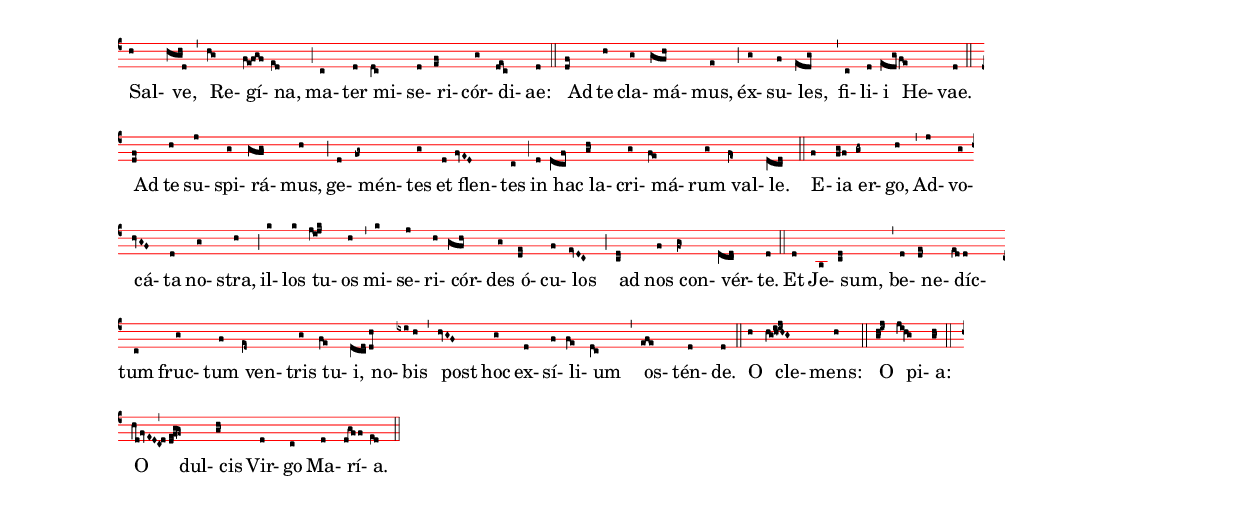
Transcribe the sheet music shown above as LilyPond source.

% Do not edit this file; it is automatically
% generated from Documentation/snippets/new
% This file is in the public domain.
%% Note: this file works from version 2.12.0
\version "2.13.16"

#(set-global-staff-size 15)
\paper {
  ragged-right = ##t
  line-width = 17\cm
  indent = 0\cm
}


\header {
  lsrtags = "headwords"
  texidoc = ""
  doctitle = "headword"
} % begin verbatim


\layout {
  \context {
    \Score
    \override PaperColumn #'keep-inside-line = ##t
    \override NonMusicalPaperColumn #'keep-inside-line = ##t
  }
}

\include "gregorian.ly"

\score {
  <<
    \new VaticanaVoice = "cantus" {
      \clef "vaticana-do3"
      % Verse 1 — Salve, Regína
      a\melisma \[ a \flexa g \pes a\melismaEnd \] d
      \divisioMinima
      \[ a\melisma \flexa g\melismaEnd \]
      \[ f\melisma \flexa e f \pes g \flexa f\melismaEnd \]
      \[ e\melisma \flexa d\melismaEnd \]
      \divisioMaior
      c d \[d\melisma \flexa c\melismaEnd \] d
      \[ e\melisma \pes f\melismaEnd\] g
      \[d\melisma \pes e \flexa c\melismaEnd \] d
      \finalis
      % Verse 2 — Vita, dulcédo
      % a\melisma \[ a \flexa g \pes a\melismaEnd \] d
      % \divisioMinima
      % \[ a\melisma \flexa g\melismaEnd \]
      % \[ f\melisma \flexa e f \pes g \flexa f\melismaEnd \]
      % \[ e\melisma \flexa d\melismaEnd \]
      % \divisioMaior
      % c d \[e\melisma \pes f\melismaEnd \] g
      % \[d\melisma \pes e \flexa c\melismaEnd \] d
      % \finalis
      % Verse 3 — Ad te clamámus
      \[ d\melisma \pes f\melismaEnd\] a g
      \[ g\melisma \flexa f \pes a\melismaEnd\] e
      \divisioMaior
      g f \[ e\melisma \flexa d \pes g\melismaEnd \]
      \divisioMinima
      c d \[ e\melisma \flexa d \pes g\melismaEnd \]
      \[ f\melisma \flexa e\melismaEnd \] d
      \finalis
      % Verse 4 — Ad te suspirámus
      \[ d\melisma \pes f\melismaEnd \] a c' g
      \[ g\melisma \flexa f \pes g\melismaEnd \] a
      \divisioMaior
      d \[ f\melisma \pes \deminutum g\melismaEnd \] g d
      \[ \virga f\melisma \inclinatum e \inclinatum d\melismaEnd \]
      c \divisioMaior
      d \[ d\melisma \flexa c \pes f\melismaEnd \]
      \[ g\melisma \pes a\melismaEnd \]
      g \[ f\melisma \flexa e\melismaEnd \] g
      \[ f\melisma \flexa \deminutum e\melismaEnd \]
      \[ d\melisma \flexa c \pes d\melismaEnd \]
      \finalis
      % Verse 5 — Eia ergo, Advocáta nostra
      f\melisma \[ f \pes g\melismaEnd \] f
      \[ g\melisma \pes \deminutum a\melismaEnd \] a
      \divisioMinima
      c' g \[ \virga a\melisma \inclinatum g \inclinatum f\melismaEnd \] d g a
      \divisioMaior
      d' d' \[ c'\melisma \flexa b c' \pes d'\melismaEnd \] a
      \divisioMinima
      d' c' a \[ g\melisma \flexa f \pes a\melismaEnd \] g
      \[ d\melisma \pes e\melismaEnd \] f
      \[ \virga e\melisma \inclinatum d \inclinatum c\melismaEnd \]
      \divisioMaior
      \[ c\melisma \pes d\melismaEnd \]
      f \[ g\melisma \flexa \deminutum f\melismaEnd \]
      \[ d\melisma \flexa c \pes d\melismaEnd \] d
      \finalis
      % Verse 6 — Et Jesum
      d a, \[ c\melisma \pes d\melismaEnd \]
      \divisioMinima
      d \[ d\melisma \pes e\melismaEnd \] \[ e\melisma \flexa d d\melismaEnd \]
      c g f \[ e\melisma \flexa \deminutum d\melismaEnd \] g
      \[ f\melisma \flexa e\melismaEnd \]
      \[ d\melisma \flexa c \pes d\melismaEnd \]
      \[ d\melisma \pes a \] \virga bes\melismaEnd a
      \divisioMinima
      \[ \virga a\melisma \inclinatum g \inclinatum f\melismaEnd \] g d f
      \[ f\melisma \flexa e\melismaEnd \] \[ d\melisma \flexa c\melismaEnd \]
      \divisioMinima
      \[ e\melisma \pes f \flexa e\melismaEnd \] d d
      \finalis
      % Verse 7 ad finem — O clemens: O pia: O dulcis Virgo María
      a\melisma \[a \flexa g a \quilisma b \pes c'\melismaEnd \]
      \[ \virga b\melisma \inclinatum a \inclinatum g\melismaEnd \] a
      \finalis
      \[ g\melisma \pes a \quilisma b \pes c' \] \[ c' \flexa b\melismaEnd \]
      \[ a\melisma \flexa g\melismaEnd \] \[ g\melisma \pes a\melismaEnd \]
      \finalis
      \[ a\melisma \flexa d \virga f \inclinatum e \inclinatum d \inclinatum c d \]
      \divisioMinima
      \[ d \pes e f \pes g\melismaEnd \]
      \[ g\melisma \flexa \deminutum f\melismaEnd \]
      \[ g\melisma \pes a\melismaEnd \]
      d c d \[ d\melisma \pes g \flexa f f\melismaEnd \]
      \[ e\melisma \flexa d\melismaEnd \]
      \finalis
    }
    \new Lyrics \lyricsto "cantus" {
      Sal- ve, Re- gí- na, ma- ter mi- se- ri- cór- di- ae:
      % Vi- ta, dul- cé- do, et spes no- stra, sal- ve.
      Ad te cla- má- mus, éx- su- les, fi- li- i He- vae.
      Ad te su- spi- rá- mus, ge- mén- tes et flen- tes in hac la- cri- má- rum
      val- le.
      E- ia er- go, Ad- vo- cá- ta no- stra, il- los tu- os mi- se- ri- cór- des
      ó- cu- los ad nos con- vér- te.
      Et Je- sum, be- ne- díc- tum fruc- tum ven- tris tu- i, no- bis post hoc
      ex- sí- li- um os- tén- de.
      O cle- mens:
      O pi- a:
      O dul- cis Vir- go Ma- rí- a.
    }
  >>
}

\layout {
  \context {
    \Staff
    \consists "Custos_engraver"
  }
}
